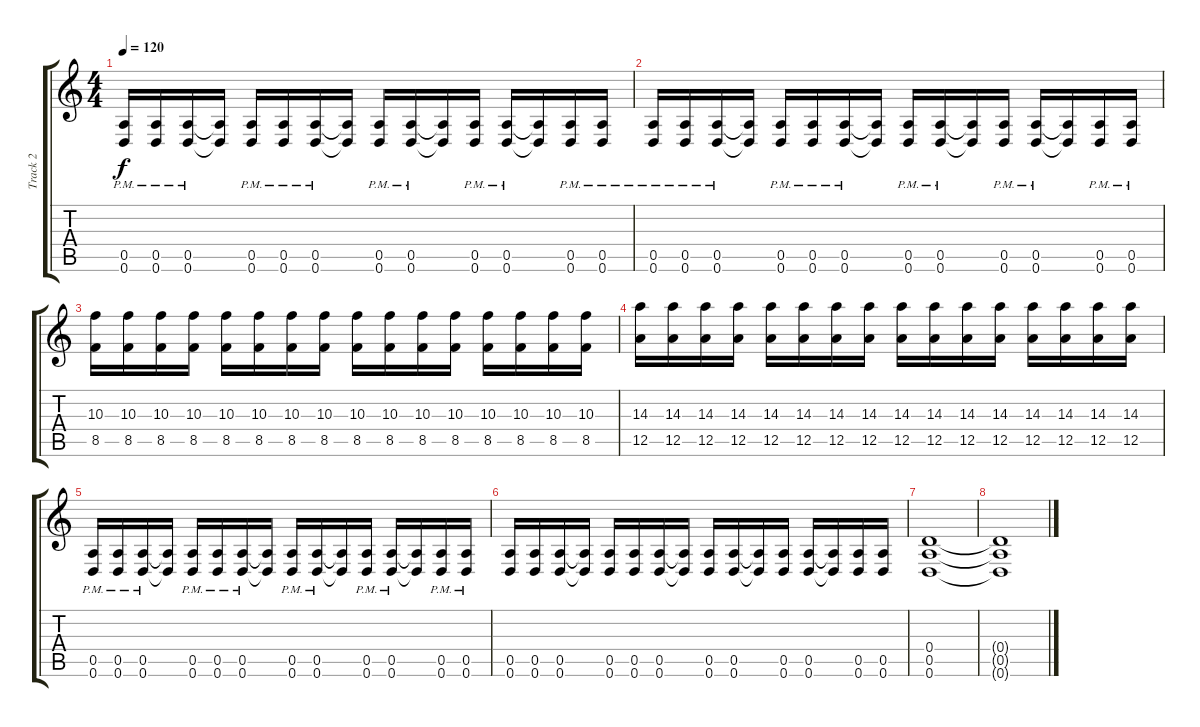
\track ("Track 2" "Track 2") {instrument distortionguitar}
\staff {score tabs}
\tuning (E4 B3 G3 D3 A2 D2) {hide}
\ts (4 4)
\tempo 120
\clef g2
\ks c
(0.5{pm} 0.6{pm}).16{dy f} (0.5{pm} 0.6{pm}).16 (0.5{pm} 0.6{pm}).16 (0.5{t} 0.6{t}).16 (0.5{pm} 0.6{pm}).16 (0.5{pm} 0.6{pm}).16 (0.5{pm} 0.6{pm}).16 (0.5{t} 0.6{t}).16 (0.5{pm} 0.6{pm}).16 (0.5{pm} 0.6{pm}).16 (0.5{t} 0.6{t}).16 (0.5{pm} 0.6{pm}).16 (0.5{pm} 0.6{pm}).16 (0.5{t} 0.6{t}).16 (0.5{pm} 0.6{pm}).16 (0.5{pm} 0.6{pm}).16 |
(0.5{pm} 0.6{pm}).16 (0.5{pm} 0.6{pm}).16 (0.5{pm} 0.6{pm}).16 (0.5{t} 0.6{t}).16 (0.5{pm} 0.6{pm}).16 (0.5{pm} 0.6{pm}).16 (0.5{pm} 0.6{pm}).16 (0.5{t} 0.6{t}).16 (0.5{pm} 0.6{pm}).16 (0.5{pm} 0.6{pm}).16 (0.5{t} 0.6{t}).16 (0.5{pm} 0.6{pm}).16 (0.5{pm} 0.6{pm}).16 (0.5{t} 0.6{t}).16 (0.5{pm} 0.6{pm}).16 (0.5{pm} 0.6{pm}).16 |
(10.3 8.5).16{instrument distortionguitar} (10.3 8.5).16 (10.3 8.5).16 (10.3 8.5).16 (10.3 8.5).16 (10.3 8.5).16 (10.3 8.5).16 (10.3 8.5).16 (10.3 8.5).16 (10.3 8.5).16 (10.3 8.5).16 (10.3 8.5).16 (10.3 8.5).16 (10.3 8.5).16 (10.3 8.5).16 (10.3 8.5).16 |
(14.3 12.5).16 (14.3 12.5).16 (14.3 12.5).16 (14.3 12.5).16 (14.3 12.5).16 (14.3 12.5).16 (14.3 12.5).16 (14.3 12.5).16 (14.3 12.5).16 (14.3 12.5).16 (14.3 12.5).16 (14.3 12.5).16 (14.3 12.5).16 (14.3 12.5).16 (14.3 12.5).16 (14.3 12.5).16 |
(0.5{pm} 0.6{pm}).16 (0.5{pm} 0.6{pm}).16 (0.5{pm} 0.6{pm}).16 (0.5{t} 0.6{t}).16 (0.5{pm} 0.6{pm}).16 (0.5{pm} 0.6{pm}).16 (0.5{pm} 0.6{pm}).16 (0.5{t} 0.6{t}).16 (0.5{pm} 0.6{pm}).16 (0.5{pm} 0.6{pm}).16 (0.5{t} 0.6{t}).16 (0.5{pm} 0.6{pm}).16 (0.5{pm} 0.6{pm}).16 (0.5{t} 0.6{t}).16 (0.5{pm} 0.6{pm}).16 (0.5{pm} 0.6{pm}).16 |
(0.5 0.6).16 (0.5 0.6).16 (0.5 0.6).16 (0.5{t} 0.6{t}).16 (0.5 0.6).16 (0.5 0.6).16 (0.5 0.6).16 (0.5{t} 0.6{t}).16 (0.5 0.6).16 (0.5 0.6).16 (0.5{t} 0.6{t}).16 (0.5 0.6).16 (0.5 0.6).16 (0.5{t} 0.6{t}).16 (0.5 0.6).16 (0.5 0.6).16 |
(0.4 0.5 0.6).1 |
(0.4{t} 0.5{t} 0.6{t}).1
